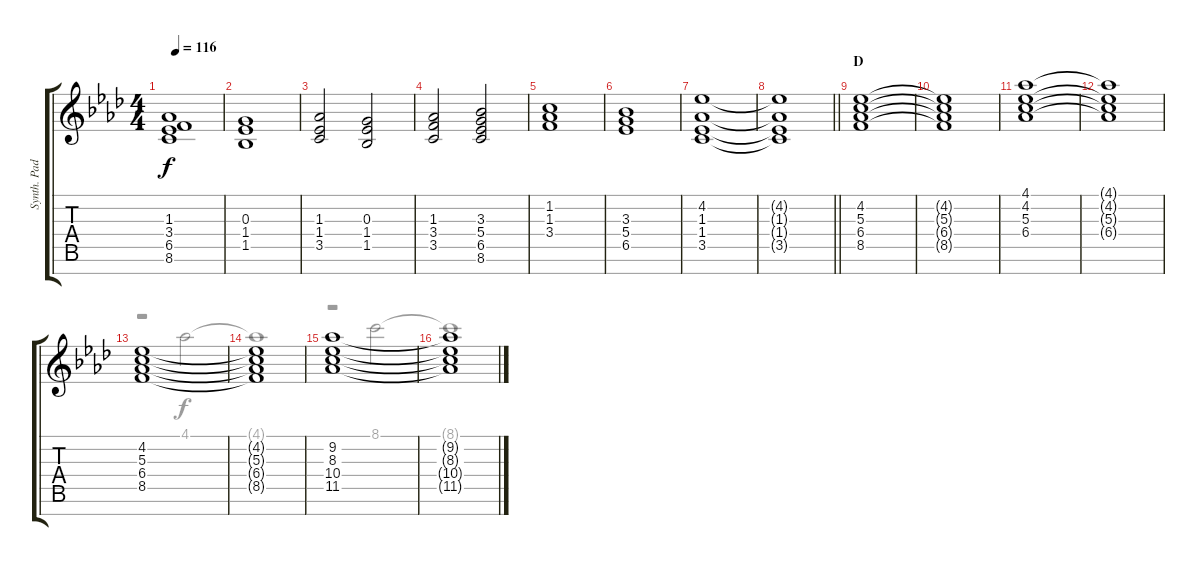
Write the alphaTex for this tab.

\track ("Synth. Pad I" "Synth. Pad") {instrument pad2warm}
\staff {score tabs}
\tuning (E5 B4 G4 D4 A3 E3 B2) {hide}
\voice
\ts (4 4)
\tempo 116
\clef g2
\ks ab
(1.3 3.4 6.5 8.6).1{dy f} |
(0.3 1.4 1.5).1 |
(1.3 1.4 3.5).2 (0.3 1.4 1.5).2 |
(1.3 3.4 3.5).2 (3.3 5.4 6.5 8.6).2 |
(1.2 1.3 3.4).1 |
(3.3 5.4 6.5).1 |
(4.2 1.3 1.4 3.5).1 |
\barLineRight lightlight
(4.2{t} 1.3{t} 1.4{t} 3.5{t}).1 |
\section ("" "D")
(4.2 5.3 6.4 8.5).1 |
(4.2{t} 5.3{t} 6.4{t} 8.5{t}).1 |
(4.1 4.2 5.3 6.4).1 |
(4.1{t} 4.2{t} 5.3{t} 6.4{t}).1 |
(4.2 5.3 6.4 8.5).1 |
(4.2{t} 5.3{t} 6.4{t} 8.5{t}).1 |
(9.2 8.3 10.4 11.5).1 |
(9.2{t} 8.3{t} 10.4{t} 11.5{t}).1
\voice
\clef g2
\ottava regular
\simile none
\ks ab
|
|
|
|
|
|
|
\barLineRight lightlight
|
|
|
|
|
r.2 4.1.2 |
4.1{t}.1 |
r.2 8.1.2 |
8.1{t}.1
